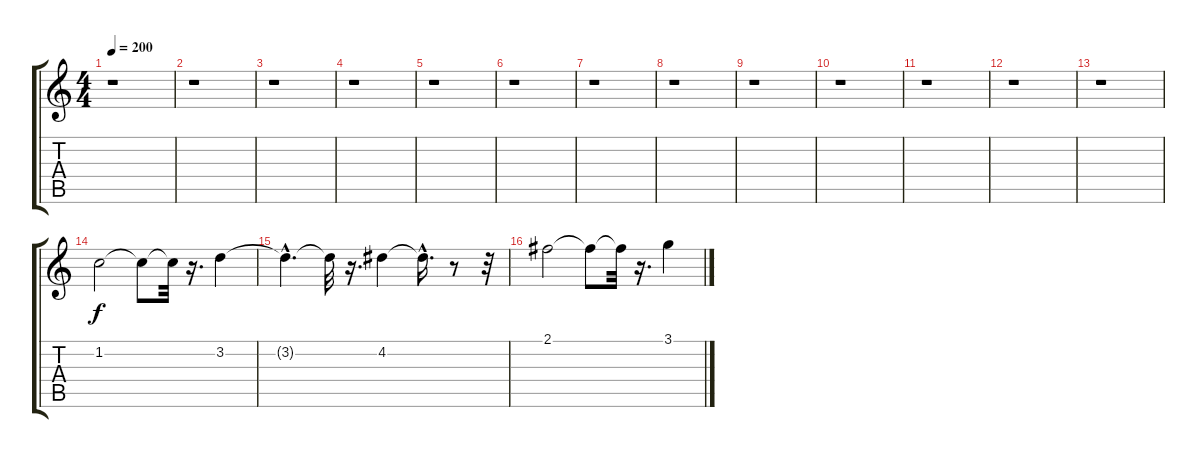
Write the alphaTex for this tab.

\track "" {instrument distortionguitar}
\staff {score tabs}
\tuning (E4 B3 G3 D3 A2 E2) {hide}
\ts (4 4)
\tempo 200
\clef g2
\ks c
r.1{dy f} |
r.1 |
r.1 |
r.1 |
r.1 |
r.1 |
r.1 |
r.1 |
r.1 |
r.1 |
r.1 |
r.1 |
r.1 |
1.2.2 1.2{t}.8 1.2{t}.32 r.16{d} 3.2.4 |
3.2{hac t}.4{d} 3.2{t}.32 r.16{d} 4.2.4 4.2{hac t}.16{d} r.8 r.32 |
2.1.2 2.1{t}.8 2.1{t}.32 r.16{d} 3.1.4
